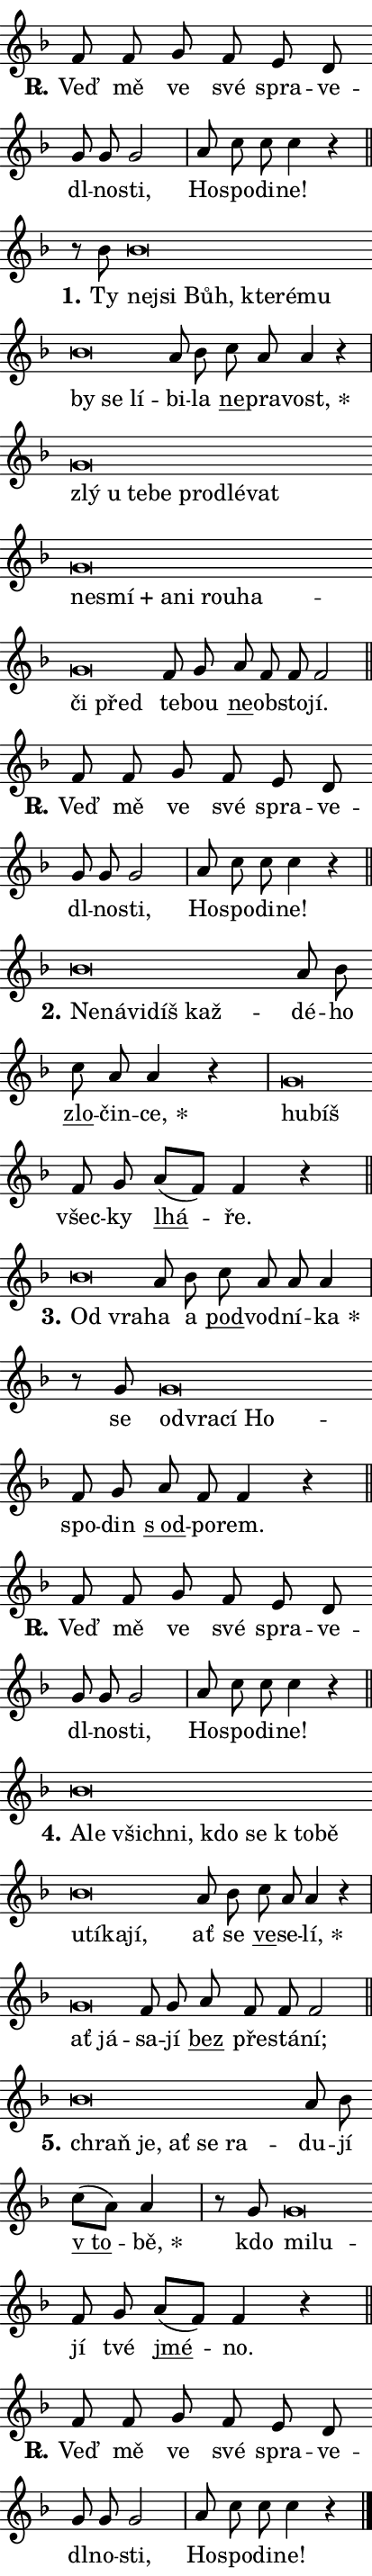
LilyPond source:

\version "2.24.0"
\header { tagline = "" }
\paper {
  indent = 0\cm
  top-margin = 0\cm
  right-margin = 0\cm
  bottom-margin = 0\cm
  left-margin = 0\cm
  paper-width = 7\cm
  page-breaking = #ly:one-page-breaking
  system-system-spacing.basic-distance = #11
  score-system-spacing.basic-distance = #11
  ragged-last = ##f
}


%% Author: Thomas Morley
%% https://lists.gnu.org/archive/html/lilypond-user/2020-05/msg00002.html
#(define (line-position grob)
"Returns position of @var[grob} in current system:
   @code{'start}, if at first time-step
   @code{'end}, if at last time-step
   @code{'middle} otherwise
"
  (let* ((col (ly:item-get-column grob))
         (ln (ly:grob-object col 'left-neighbor))
         (rn (ly:grob-object col 'right-neighbor))
         (col-to-check-left (if (ly:grob? ln) ln col))
         (col-to-check-right (if (ly:grob? rn) rn col))
         (break-dir-left
           (and
             (ly:grob-property col-to-check-left 'non-musical #f)
             (ly:item-break-dir col-to-check-left)))
         (break-dir-right
           (and
             (ly:grob-property col-to-check-right 'non-musical #f)
             (ly:item-break-dir col-to-check-right))))
        (cond ((eqv? 1 break-dir-left) 'start)
              ((eqv? -1 break-dir-right) 'end)
              (else 'middle))))

#(define (tranparent-at-line-position vctor)
  (lambda (grob)
  "Relying on @code{line-position} select the relevant enry from @var{vctor}.
Used to determine transparency,"
    (case (line-position grob)
      ((end) (not (vector-ref vctor 0)))
      ((middle) (not (vector-ref vctor 1)))
      ((start) (not (vector-ref vctor 2))))))

noteHeadBreakVisibility =
#(define-music-function (break-visibility)(vector?)
"Makes @code{NoteHead}s transparent relying on @var{break-visibility}"
#{
  \override NoteHead.transparent =
    #(tranparent-at-line-position break-visibility)
#})

#(define delete-ledgers-for-transparent-note-heads
  (lambda (grob)
    "Reads whether a @code{NoteHead} is transparent.
If so this @code{NoteHead} is removed from @code{'note-heads} from
@var{grob}, which is supposed to be @code{LedgerLineSpanner}.
As a result ledgers are not printed for this @code{NoteHead}"
    (let* ((nhds-array (ly:grob-object grob 'note-heads))
           (nhds-list
             (if (ly:grob-array? nhds-array)
                 (ly:grob-array->list nhds-array)
                 '()))
           ;; Relies on the transparent-property being done before
           ;; Staff.LedgerLineSpanner.after-line-breaking is executed.
           ;; This is fragile ...
           (to-keep
             (remove
               (lambda (nhd)
                 (ly:grob-property nhd 'transparent #f))
               nhds-list)))
      ;; TODO find a better method to iterate over grob-arrays, similiar
      ;; to filter/remove etc for lists
      ;; For now rebuilt from scratch
      (set! (ly:grob-object grob 'note-heads)  '())
      (for-each
        (lambda (nhd)
          (ly:pointer-group-interface::add-grob grob 'note-heads nhd))
        to-keep))))

hideNotes = {
  \noteHeadBreakVisibility #begin-of-line-visible
}
unHideNotes = {
  \noteHeadBreakVisibility #all-visible
}

% work-around for resetting accidentals
% https://lilypond.org/doc/v2.23/Documentation/notation/displaying-rhythms#unmetered-music
cadenzaMeasure = {
  \cadenzaOff
  \partial 1024 s1024
  \cadenzaOn
}

#(define-markup-command (accent layout props text) (markup?)
  "Underline accented syllable"
  (interpret-markup layout props
    #{\markup \override #'(offset . 4.3) \underline { #text }#}))

responsum = \markup \concat {
  "R" \hspace #-1.05 \path #0.1 #'((moveto 0 0.07) (lineto 0.9 0.8)) \hspace #0.05 "."
}

\layout {
    \context {
        \Staff
        \remove "Time_signature_engraver"
        \override LedgerLineSpanner.after-line-breaking = #delete-ledgers-for-transparent-note-heads
    }
    \context {
        \Voice {
            \override NoteHead.output-attributes = #'((class . "notehead"))
            \override Hairpin.height = #0.55
        }
    }
    \context {
        \Lyrics {
            \override StanzaNumber.output-attributes = #'((class . "stanzanumber"))
            \override LyricSpace.minimum-distance = #0.9
            \override LyricText.font-name = #"TeX Gyre Schola"
            \override LyricText.font-size = 1
            \override StanzaNumber.font-name = #"TeX Gyre Schola Bold"
            \override StanzaNumber.font-size = 1
        }
    }
}

% magnetic-lyrics.ily
%
%   written by
%     Jean Abou Samra <jean@abou-samra.fr>
%     Werner Lemberg <wl@gnu.org>
%
%   adapted by
%     Jiri Hon <jiri.hon@gmail.com>
%
% Version 2022-Apr-15

% https://www.mail-archive.com/lilypond-user@gnu.org/msg149350.html

#(define (Left_hyphen_pointer_engraver context)
   "Collect syllable-hyphen-syllable occurrences in lyrics and store
them in properties.  This engraver only looks to the left.  For
example, if the lyrics input is @code{foo -- bar}, it does the
following.

@itemize @bullet
@item
Set the @code{text} property of the @code{LyricHyphen} grob between
@q{foo} and @q{bar} to @code{foo}.

@item
Set the @code{left-hyphen} property of the @code{LyricText} grob with
text @q{foo} to the @code{LyricHyphen} grob between @q{foo} and
@q{bar}.
@end itemize

Use this auxiliary engraver in combination with the
@code{lyric-@/text::@/apply-@/magnetic-@/offset!} hook."
   (let ((hyphen #f)
         (text #f))
     (make-engraver
      (acknowledgers
       ((lyric-syllable-interface engraver grob source-engraver)
        (set! text grob)))
      (end-acknowledgers
       ((lyric-hyphen-interface engraver grob source-engraver)
        ;(when (not (grob::has-interface grob 'lyric-space-interface))
          (set! hyphen grob)));)
      ((stop-translation-timestep engraver)
       (when (and text hyphen)
         (ly:grob-set-object! text 'left-hyphen hyphen))
       (set! text #f)
       (set! hyphen #f)))))

#(define (lyric-text::apply-magnetic-offset! grob)
   "If the space between two syllables is less than the value in
property @code{LyricText@/.details@/.squash-threshold}, move the right
syllable to the left so that it gets concatenated with the left
syllable.

Use this function as a hook for
@code{LyricText@/.after-@/line-@/breaking} if the
@code{Left_@/hyphen_@/pointer_@/engraver} is active."
   (let ((hyphen (ly:grob-object grob 'left-hyphen #f)))
     (when hyphen
       (let ((left-text (ly:spanner-bound hyphen LEFT)))
         (when (grob::has-interface left-text 'lyric-syllable-interface)
           (let* ((common (ly:grob-common-refpoint grob left-text X))
                  (this-x-ext (ly:grob-extent grob common X))
                  (left-x-ext
                   (begin
                     ;; Trigger magnetism for left-text.
                     (ly:grob-property left-text 'after-line-breaking)
                     (ly:grob-extent left-text common X)))
                  ;; `delta` is the gap width between two syllables.
                  (delta (- (interval-start this-x-ext)
                            (interval-end left-x-ext)))
                  (details (ly:grob-property grob 'details))
                  (threshold (assoc-get 'squash-threshold details 0.2)))
             (when (< delta threshold)
               (let* (;; We have to manipulate the input text so that
                      ;; ligatures crossing syllable boundaries are not
                      ;; disabled.  For languages based on the Latin
                      ;; script this is essentially a beautification.
                      ;; However, for non-Western scripts it can be a
                      ;; necessity.
                      (lt (ly:grob-property left-text 'text))
                      (rt (ly:grob-property grob 'text))
                      (is-space (grob::has-interface hyphen 'lyric-space-interface))
                      (space (if is-space " " ""))
                      (space-markup (grob-interpret-markup grob " "))
                      (space-size (interval-length (ly:stencil-extent space-markup X)))
                      (extra-delta (if is-space space-size 0))
                      ;; Append new syllable.
                      (ltrt-space (if (and (string? lt) (string? rt))
                                (string-append lt space rt)
                                (make-concat-markup (list lt space rt))))
                      ;; Right-align `ltrt` to the right side.
                      (ltrt-space-markup (grob-interpret-markup
                               grob
                               (make-translate-markup
                                (cons (interval-length this-x-ext) 0)
                                (make-right-align-markup ltrt-space)))))
                 (begin
                   ;; Don't print `left-text`.
                   (ly:grob-set-property! left-text 'stencil #f)
                   ;; Set text and stencil (which holds all collected
                   ;; syllables so far) and shift it to the left.
                   (ly:grob-set-property! grob 'text ltrt-space)
                   (ly:grob-set-property! grob 'stencil ltrt-space-markup)
                   (ly:grob-translate-axis! grob (- (- delta extra-delta)) X))))))))))


#(define (lyric-hyphen::displace-bounds-first grob)
   ;; Make very sure this callback isn't triggered too early.
   (let ((left (ly:spanner-bound grob LEFT))
         (right (ly:spanner-bound grob RIGHT)))
     (ly:grob-property left 'after-line-breaking)
     (ly:grob-property right 'after-line-breaking)
     (ly:lyric-hyphen::print grob)))

squashThreshold = #0.4

\layout {
  \context {
    \Lyrics
    \consists #Left_hyphen_pointer_engraver
    \override LyricText.after-line-breaking =
      #lyric-text::apply-magnetic-offset!
    \override LyricHyphen.stencil = #lyric-hyphen::displace-bounds-first
    \override LyricText.details.squash-threshold = \squashThreshold
    \override LyricHyphen.minimum-distance = 0
    \override LyricHyphen.minimum-length = \squashThreshold
  }
}

squash = \override LyricText.details.squash-threshold = 9999
unSquash = \override LyricText.details.squash-threshold = \squashThreshold

left = \override LyricText.self-alignment-X = #LEFT
unLeft = \revert LyricText.self-alignment-X

starOffset = #(lambda (grob) 
                (let ((x_offset (ly:self-alignment-interface::aligned-on-x-parent grob)))
                  (if (= x_offset 0) 0 (+ x_offset 1.2))))

star = #(define-music-function (syllable)(string?)
"Append star separator at the end of a syllable"
#{
  \once \override LyricText.X-offset = #starOffset
  \lyricmode { \markup {
    #syllable
    \override #'((font-name . "TeX Gyre Schola Bold")) \hspace #0.2 \lower #0.65 \larger "*"
  } }
#})

starAccent = #(define-music-function (syllable)(string?)
"Append star separator at the end of a syllable and make accent"
#{
  \once \override LyricText.X-offset = #starOffset
  \lyricmode { \markup {
    \accent #syllable
    \override #'((font-name . "TeX Gyre Schola Bold")) \hspace #0.2 \lower #0.65 \larger "*"
  } }
#})

breath = #(define-music-function (syllable)(string?)
"Append breathing indicator at the end of a syllable"
#{
  \lyricmode { \markup { #syllable "+" } }
#})

optionalBreath = #(define-music-function (syllable)(string?)
"Append optional breathing indicator at the end of a syllable"
#{
  \lyricmode { \markup { #syllable "(+)" } }
#})


\score {
    <<
        \new Voice = "melody" { \cadenzaOn \key f \major \relative { f'8 f g f e d \bar "" g g g2 \cadenzaMeasure \bar "|" a8 c c c4 r \cadenzaMeasure \bar "||" \break } }
        \new Lyrics \lyricsto "melody" { \lyricmode { \set stanza = \responsum
Veď mě ve své spra -- ve -- dl -- no -- sti, Ho -- spo -- di -- ne! } }
    >>
    \layout {}
}

\score {
    <<
        \new Voice = "melody" { \cadenzaOn \key f \major \relative { r8 bes'8 bes\breve*1/16 \hideNotes \breve*1/16 \bar "" \breve*1/16 \bar "" \breve*1/16 \bar "" \breve*1/16 \bar "" \breve*1/16 \bar "" \breve*1/16 \bar "" \breve*1/16 \breve*1/16 \bar "" \unHideNotes a8 bes \bar "" c a a4 r \cadenzaMeasure \bar "|" g\breve*1/16 \hideNotes \breve*1/16 \bar "" \breve*1/16 \bar "" \breve*1/16 \bar "" \breve*1/16 \bar "" \breve*1/16 \bar "" \breve*1/16 \bar "" \breve*1/16 \bar "" \breve*1/16 \bar "" \breve*1/16 \bar "" \breve*1/16 \bar "" \breve*1/16 \bar "" \breve*1/16 \bar "" \breve*1/16 \breve*1/16 \bar "" \unHideNotes f8 g \bar "" a f f f2 \cadenzaMeasure \bar "||" \break } }
        \new Lyrics \lyricsto "melody" { \lyricmode { \set stanza = "1."
Ty \left nej -- \squash si Bůh, kte -- ré -- mu by se lí -- \unLeft \unSquash bi -- la \markup \accent ne -- pra -- \star vost, \left zlý \squash u te -- be pro -- dlé -- vat ne -- \breath "smí" a -- ni rou -- ha -- či před \unLeft \unSquash te -- bou \markup \accent ne -- ob -- sto -- jí. } }
    >>
    \layout {}
}

\score {
    <<
        \new Voice = "melody" { \cadenzaOn \key f \major \relative { f'8 f g f e d \bar "" g g g2 \cadenzaMeasure \bar "|" a8 c c c4 r \cadenzaMeasure \bar "||" \break } }
        \new Lyrics \lyricsto "melody" { \lyricmode { \set stanza = \responsum
Veď mě ve své spra -- ve -- dl -- no -- sti, Ho -- spo -- di -- ne! } }
    >>
    \layout {}
}

\score {
    <<
        \new Voice = "melody" { \cadenzaOn \key f \major \relative { bes'\breve*1/16 \hideNotes \breve*1/16 \bar "" \breve*1/16 \bar "" \breve*1/16 \breve*1/16 \bar "" \unHideNotes a8 bes \bar "" c a a4 r \cadenzaMeasure \bar "|" g\breve*1/16 \hideNotes \breve*1/16 \bar "" \unHideNotes f8 g \bar "" a[( f)] f4 r \cadenzaMeasure \bar "||" \break } }
        \new Lyrics \lyricsto "melody" { \lyricmode { \set stanza = "2."
\left Ne -- \squash ná -- vi -- díš kaž -- \unLeft \unSquash dé -- ho \markup \accent zlo -- čin -- \star ce, \left hu -- \squash bíš \unLeft \unSquash všec -- ky \markup \accent lhá -- ře. } }
    >>
    \layout {}
}

\score {
    <<
        \new Voice = "melody" { \cadenzaOn \key f \major \relative { bes'\breve*1/16 \hideNotes \breve*1/16 \bar "" \unHideNotes a8 bes \bar "" c a a a4 \cadenzaMeasure \bar "|" r8 g8 g\breve*1/16 \hideNotes \breve*1/16 \bar "" \breve*1/16 \breve*1/16 \bar "" \unHideNotes f8 g \bar "" a f f4 r \cadenzaMeasure \bar "||" \break } }
        \new Lyrics \lyricsto "melody" { \lyricmode { \set stanza = "3."
\left Od \squash vra -- \unLeft \unSquash ha a \markup \accent pod -- vod -- ní -- \star ka se \left od -- \squash vra -- cí Ho -- \unLeft \unSquash spo -- din \markup \accent "s od" -- po -- rem. } }
    >>
    \layout {}
}

\score {
    <<
        \new Voice = "melody" { \cadenzaOn \key f \major \relative { f'8 f g f e d \bar "" g g g2 \cadenzaMeasure \bar "|" a8 c c c4 r \cadenzaMeasure \bar "||" \break } }
        \new Lyrics \lyricsto "melody" { \lyricmode { \set stanza = \responsum
Veď mě ve své spra -- ve -- dl -- no -- sti, Ho -- spo -- di -- ne! } }
    >>
    \layout {}
}

\score {
    <<
        \new Voice = "melody" { \cadenzaOn \key f \major \relative { bes'\breve*1/16 \hideNotes \breve*1/16 \bar "" \breve*1/16 \bar "" \breve*1/16 \bar "" \breve*1/16 \bar "" \breve*1/16 \bar "" \breve*1/16 \bar "" \breve*1/16 \bar "" \breve*1/16 \bar "" \breve*1/16 \bar "" \breve*1/16 \breve*1/16 \bar "" \unHideNotes a8 bes \bar "" c a a4 r \cadenzaMeasure \bar "|" g\breve*1/16 \hideNotes \breve*1/16 \bar "" \unHideNotes f8 g \bar "" a f f f2 \cadenzaMeasure \bar "||" \break } }
        \new Lyrics \lyricsto "melody" { \lyricmode { \set stanza = "4."
\left A -- \squash le všich -- ni, kdo se "k to" -- bě u -- tí -- ka -- jí, \unLeft \unSquash ať se \markup \accent ve -- se -- \star lí, \left ať \squash já -- \unLeft \unSquash sa -- jí \markup \accent bez pře -- stá -- ní; } }
    >>
    \layout {}
}

\score {
    <<
        \new Voice = "melody" { \cadenzaOn \key f \major \relative { bes'\breve*1/16 \hideNotes \breve*1/16 \bar "" \breve*1/16 \bar "" \breve*1/16 \breve*1/16 \bar "" \unHideNotes a8 bes \bar "" c[( a)] a4 \cadenzaMeasure \bar "|" r8 g8 g\breve*1/16 \hideNotes \breve*1/16 \bar "" \unHideNotes f8 g \bar "" a[( f)] f4 r \cadenzaMeasure \bar "||" \break } }
        \new Lyrics \lyricsto "melody" { \lyricmode { \set stanza = "5."
\left chraň \squash je, ať se ra -- \unLeft \unSquash du -- jí \markup \accent "v to" -- \star bě, kdo \left mi -- \squash lu -- \unLeft \unSquash jí tvé \markup \accent jmé -- no. } }
    >>
    \layout {}
}

\score {
    <<
        \new Voice = "melody" { \cadenzaOn \key f \major \relative { f'8 f g f e d \bar "" g g g2 \cadenzaMeasure \bar "|" a8 c c c4 r \cadenzaMeasure \bar "||" \break } \bar "|." }
        \new Lyrics \lyricsto "melody" { \lyricmode { \set stanza = \responsum
Veď mě ve své spra -- ve -- dl -- no -- sti, Ho -- spo -- di -- ne! } }
    >>
    \layout {}
}
